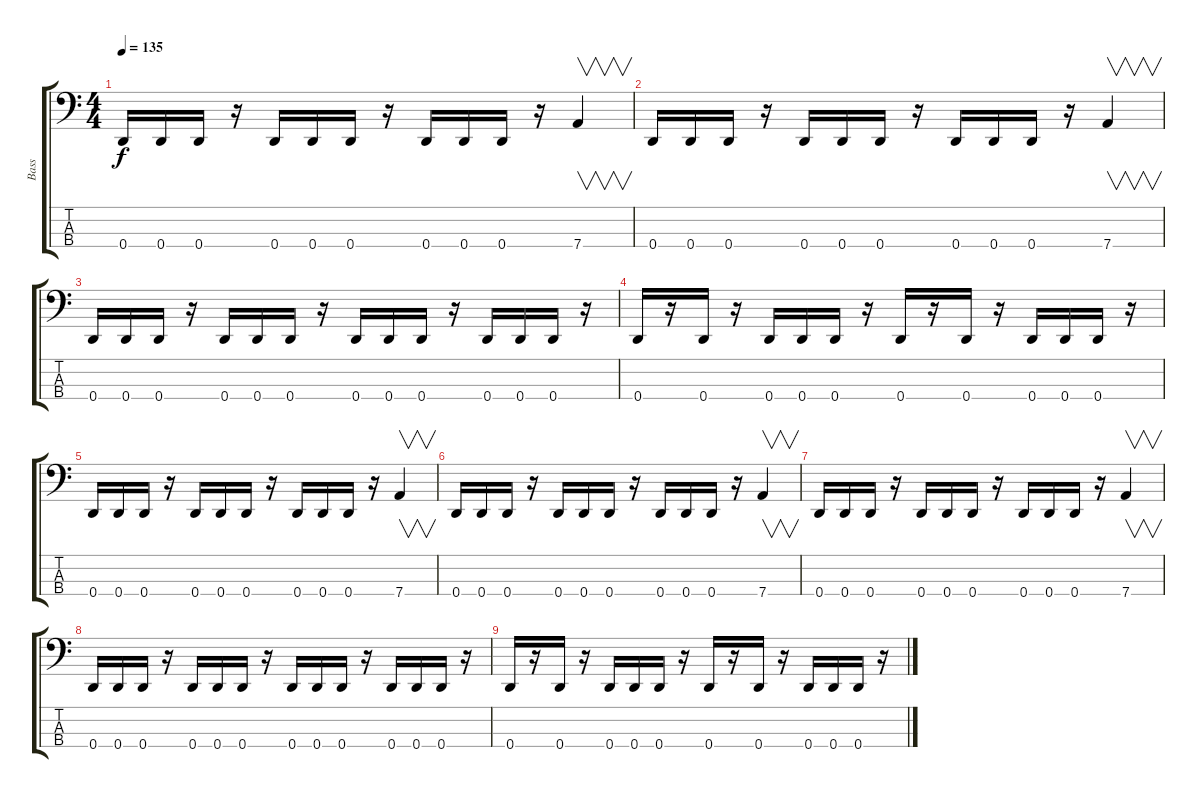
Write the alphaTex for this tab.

\track ("Bass" "Bass") {instrument electricbasspick}
\staff {score tabs}
\tuning (G2 D2 A1 D1) {hide}
\ts (4 4)
\tempo 135
\clef f4
\ks c
0.4.16{dy f} 0.4.16 0.4.16 r.16 0.4.16 0.4.16 0.4.16 r.16 0.4.16 0.4.16 0.4.16 r.16 7.4.4{v} |
0.4.16 0.4.16 0.4.16 r.16 0.4.16 0.4.16 0.4.16 r.16 0.4.16 0.4.16 0.4.16 r.16 7.4.4{v} |
0.4.16 0.4.16 0.4.16 r.16 0.4.16 0.4.16 0.4.16 r.16 0.4.16 0.4.16 0.4.16 r.16 0.4.16 0.4.16 0.4.16 r.16 |
0.4.16 r.16 0.4.16 r.16 0.4.16 0.4.16 0.4.16 r.16 0.4.16 r.16 0.4.16 r.16 0.4.16 0.4.16 0.4.16 r.16 |
0.4.16 0.4.16 0.4.16 r.16 0.4.16 0.4.16 0.4.16 r.16 0.4.16 0.4.16 0.4.16 r.16 7.4.4{v} |
0.4.16 0.4.16 0.4.16 r.16 0.4.16 0.4.16 0.4.16 r.16 0.4.16 0.4.16 0.4.16 r.16 7.4.4{v} |
0.4.16 0.4.16 0.4.16 r.16 0.4.16 0.4.16 0.4.16 r.16 0.4.16 0.4.16 0.4.16 r.16 7.4.4{v} |
0.4.16 0.4.16 0.4.16 r.16 0.4.16 0.4.16 0.4.16 r.16 0.4.16 0.4.16 0.4.16 r.16 0.4.16 0.4.16 0.4.16 r.16 |
0.4.16 r.16 0.4.16 r.16 0.4.16 0.4.16 0.4.16 r.16 0.4.16 r.16 0.4.16 r.16 0.4.16 0.4.16 0.4.16 r.16
